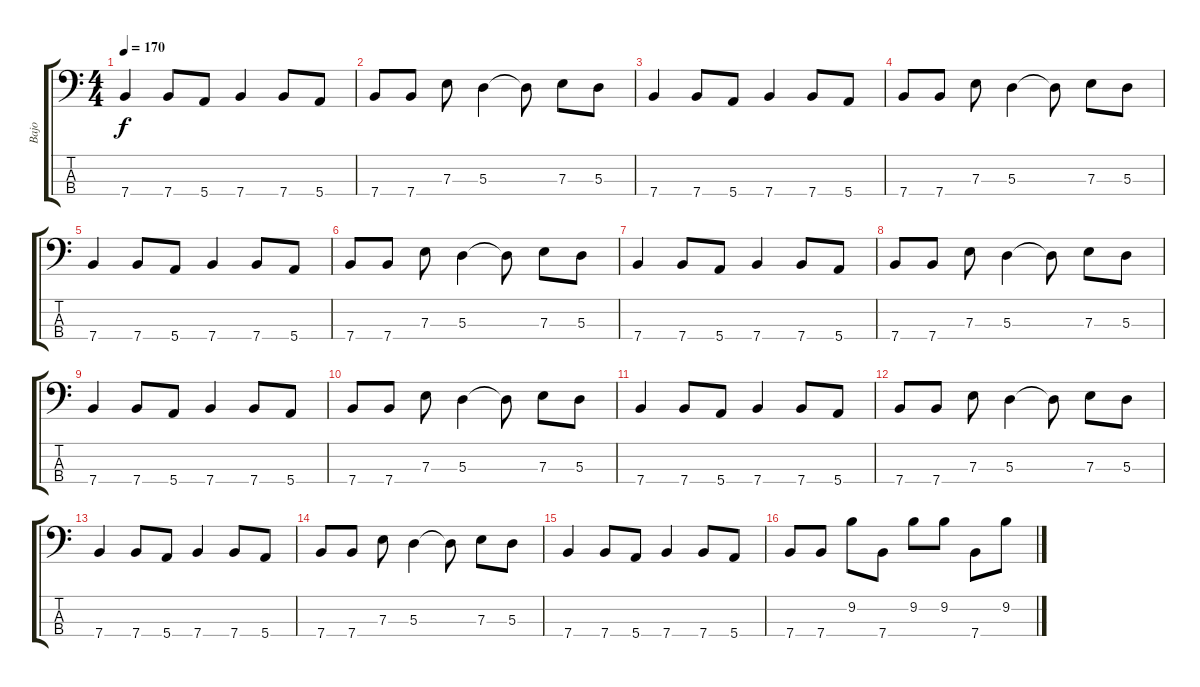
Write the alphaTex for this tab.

\track ("Bajo" "Bajo") {instrument electricbassfinger}
\staff {score tabs}
\tuning (G2 D2 A1 E1) {hide}
\ts (4 4)
\tempo 170
\clef f4
\ks c
7.4.4{dy f} 7.4.8 5.4.8 7.4.4 7.4.8 5.4.8 |
7.4.8 7.4.8 7.3.8 5.3.4 5.3{t}.8 7.3.8 5.3.8 |
7.4.4 7.4.8 5.4.8 7.4.4 7.4.8 5.4.8 |
7.4.8 7.4.8 7.3.8 5.3.4 5.3{t}.8 7.3.8 5.3.8 |
7.4.4 7.4.8 5.4.8 7.4.4 7.4.8 5.4.8 |
7.4.8 7.4.8 7.3.8 5.3.4 5.3{t}.8 7.3.8 5.3.8 |
7.4.4 7.4.8 5.4.8 7.4.4 7.4.8 5.4.8 |
7.4.8 7.4.8 7.3.8 5.3.4 5.3{t}.8 7.3.8 5.3.8 |
7.4.4 7.4.8 5.4.8 7.4.4 7.4.8 5.4.8 |
7.4.8 7.4.8 7.3.8 5.3.4 5.3{t}.8 7.3.8 5.3.8 |
7.4.4 7.4.8 5.4.8 7.4.4 7.4.8 5.4.8 |
7.4.8 7.4.8 7.3.8 5.3.4 5.3{t}.8 7.3.8 5.3.8 |
7.4.4 7.4.8 5.4.8 7.4.4 7.4.8 5.4.8 |
7.4.8 7.4.8 7.3.8 5.3.4 5.3{t}.8 7.3.8 5.3.8 |
7.4.4 7.4.8 5.4.8 7.4.4 7.4.8 5.4.8 |
7.4.8 7.4.8 9.2.8 7.4.8 9.2.8 9.2.8 7.4.8 9.2.8
